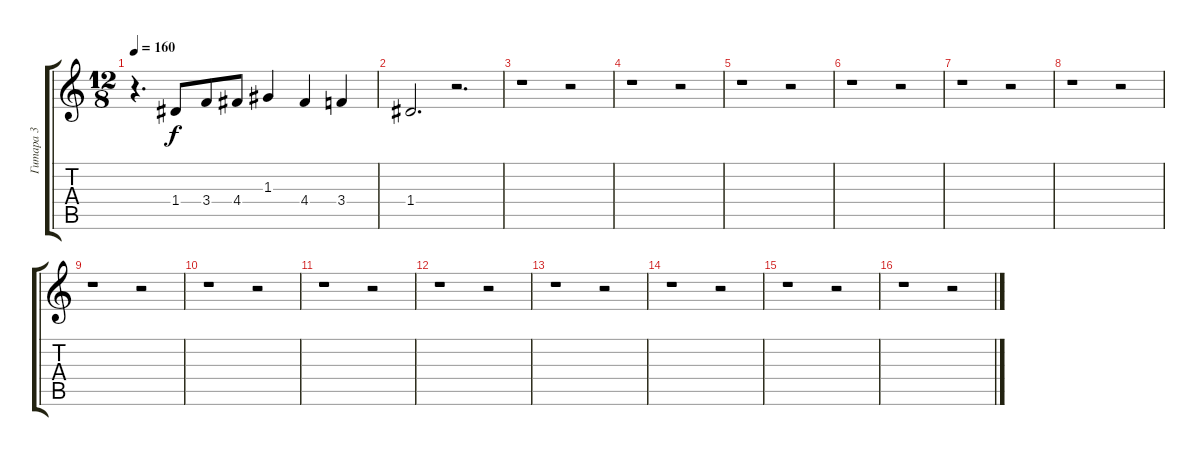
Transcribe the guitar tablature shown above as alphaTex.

\track ("Гитара 3" "Гитара 3") {instrument distortionguitar}
\staff {score tabs}
\tuning (E4 B3 G3 D3 A2 E2) {hide}
\ts (12 8)
\tempo 160
\clef g2
\ks c
r.4{d dy f} 1.4.8 3.4.8 4.4.8 1.3.4 4.4.4 3.4.4 |
1.4.2{d} r.2{d} |
r.1 r.2 |
r.1 r.2 |
r.1 r.2 |
r.1 r.2 |
r.1 r.2 |
r.1 r.2 |
r.1 r.2 |
r.1 r.2 |
r.1 r.2 |
r.1 r.2 |
r.1 r.2 |
r.1 r.2 |
r.1 r.2 |
r.1 r.2
